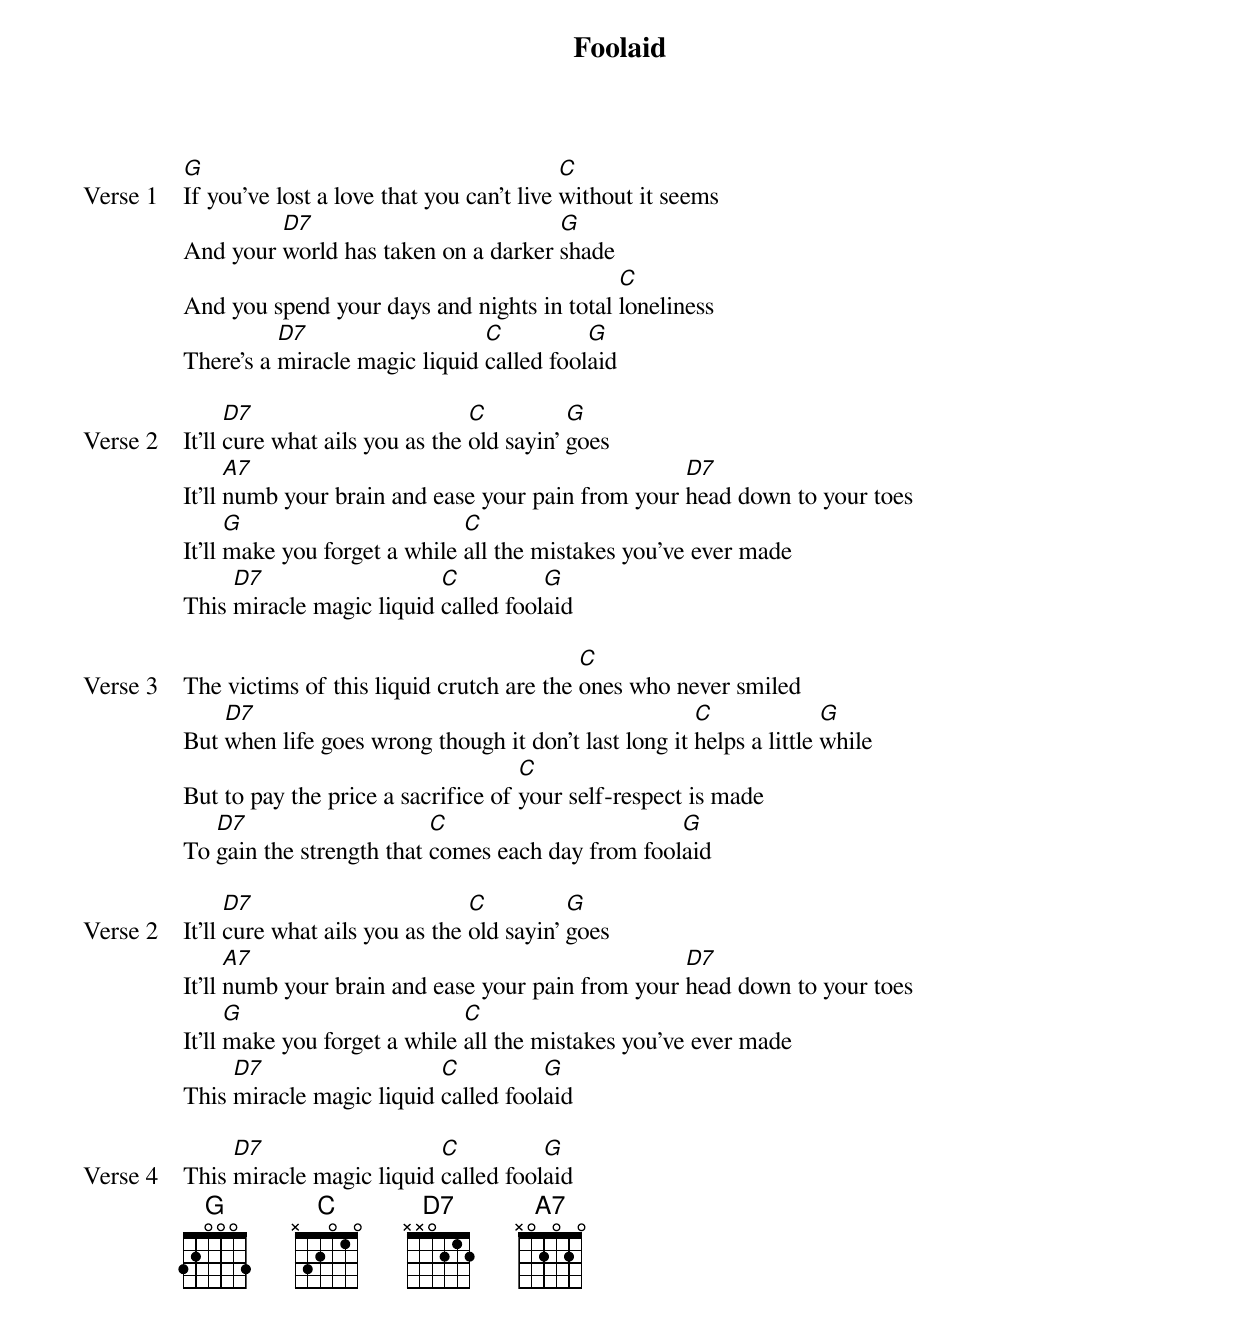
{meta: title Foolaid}
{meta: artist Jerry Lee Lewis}
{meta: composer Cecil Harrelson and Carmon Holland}

{start_of_verse: Verse 1}
[G]If you've lost a love that you can't live [C]without it seems
And your [D7]world has taken on a darker [G]shade
And you spend your days and nights in total [C]loneliness
There's a [D7]miracle magic liquid [C]called fool[G]aid
{end_of_verse}

{start_of_verse: Verse 2}
It'll [D7]cure what ails you as the [C]old sayin' [G]goes
It'll [A7]numb your brain and ease your pain from your [D7]head down to your toes
It'll [G]make you forget a while [C]all the mistakes you've ever made
This [D7]miracle magic liquid [C]called fool[G]aid
{end_of_verse}

{start_of_verse: Verse 3}
The victims of this liquid crutch are the [C]ones who never smiled
But [D7]when life goes wrong though it don't last long it [C]helps a little [G]while
But to pay the price a sacrifice of [C]your self-respect is made
To [D7]gain the strength that [C]comes each day from fool[G]aid
{end_of_verse}

{start_of_verse: Verse 2}
It'll [D7]cure what ails you as the [C]old sayin' [G]goes
It'll [A7]numb your brain and ease your pain from your [D7]head down to your toes
It'll [G]make you forget a while [C]all the mistakes you've ever made
This [D7]miracle magic liquid [C]called fool[G]aid
{end_of_verse}

{start_of_verse: Verse 4}
This [D7]miracle magic liquid [C]called fool[G]aid
{end_of_verse}
